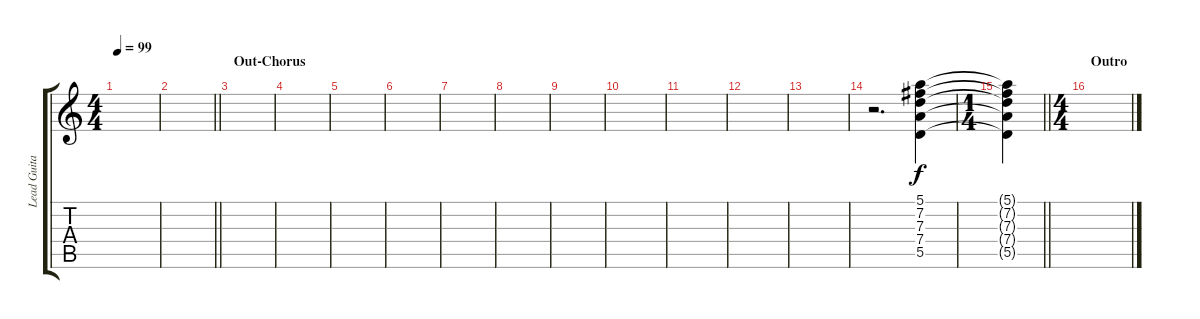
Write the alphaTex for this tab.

\track ("Lead Guitar" "Lead Guita") {instrument distortionguitar}
\staff {score tabs}
\tuning (E4 B3 G3 D3 A2 E2) {hide}
\ts (4 4)
\tempo 99
\clef g2
\ks c
|
\barLineRight lightlight
|
\section ("" "Out-Chorus")
|
|
|
|
|
|
|
|
|
|
|
r.2{d} (5.1 7.2 7.3 7.4 5.5).4{volume 16 balance 8 instrument reversecymbal} |
\ts (1 4)
\barLineRight lightlight
(5.1{t} 7.2{t} 7.3{t} 7.4{t} 5.5{t}).4 |
\ts (4 4)
\section ("" "Outro")
